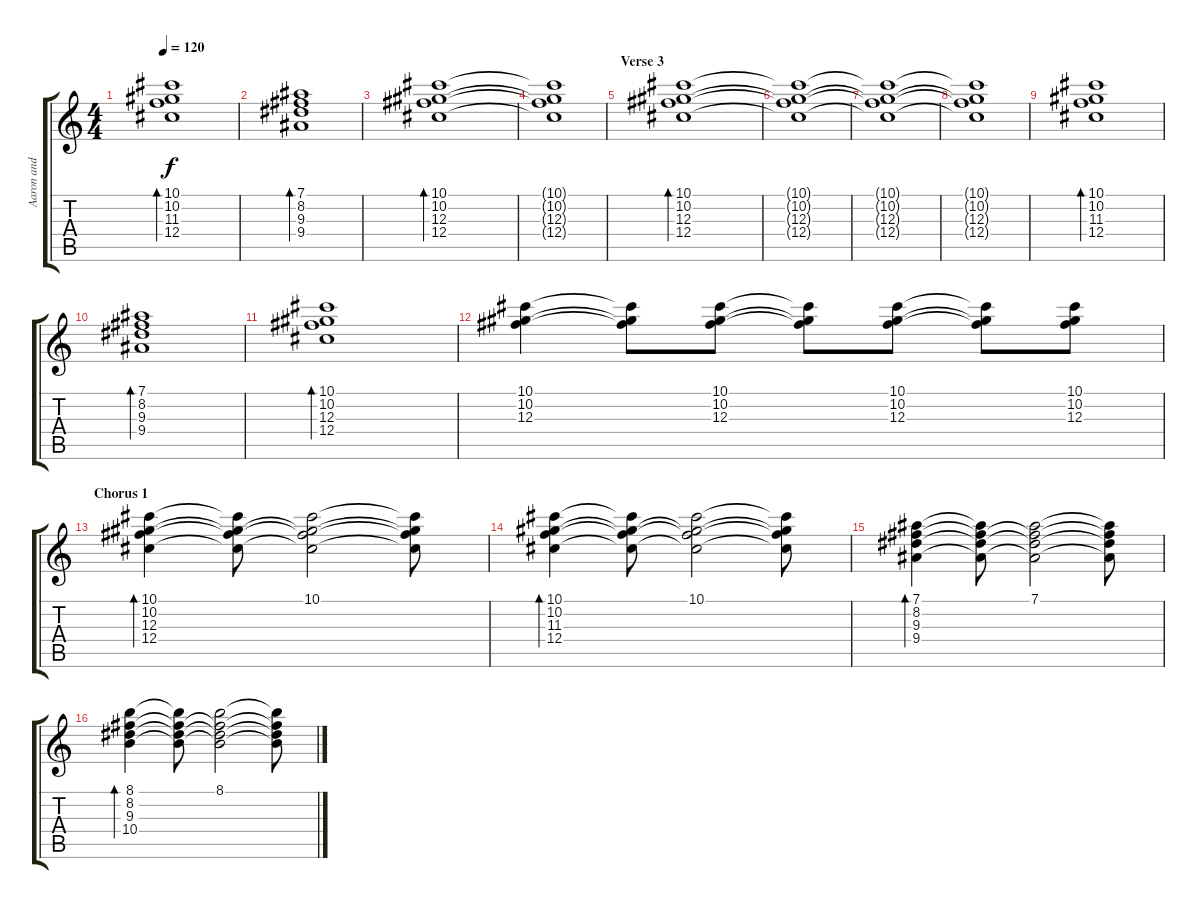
\track ("Aaron and Sean (Studio Guitar)" "Aaron and ") {instrument electricguitarclean}
\staff {score tabs}
\tuning (Eb4 Bb3 Gb3 Db3 Ab2 Eb2) {hide}
\ts (4 4)
\tempo 120
\clef g2
\ks c
(10.1 10.2 11.3 12.4).1{bd 120 dy f} |
(7.1 8.2 9.3 9.4).1{bd 120} |
(10.1 10.2 12.3 12.4).1{bd 120} |
(10.1{t} 10.2{t} 12.3{t} 12.4{t}).1 |
\section ("" "Verse 3")
(10.1 10.2 12.3 12.4).1{bd 120} |
(10.1{t} 10.2{t} 12.3{t} 12.4{t}).1 |
(10.1{t} 10.2{t} 12.3{t} 12.4{t}).1 |
(10.1{t} 10.2{t} 12.3{t} 12.4{t}).1 |
(10.1 10.2 11.3 12.4).1{bd 120} |
(7.1 8.2 9.3 9.4).1{bd 120} |
(10.1 10.2 12.3 12.4).1{bd 120} |
(10.1 10.2 12.3).4 (10.1{t} 10.2{t} 12.3{t}).8 (10.1 10.2 12.3).8 (10.1{t} 10.2{t} 12.3{t}).8 (10.1 10.2 12.3).8 (10.1{t} 10.2{t} 12.3{t}).8 (10.1 10.2 12.3).8 |
\section ("" "Chorus 1")
(10.1 10.2 12.3 12.4).4{bd 120} (10.1{t} 10.2{t} 12.3{t} 12.4{t}).8 (10.1 10.2{t} 12.3{t} 12.4{t}).2 (10.1{t} 10.2{t} 12.3{t} 12.4{t}).8 |
(10.1 10.2 11.3 12.4).4{bd 120} (10.1{t} 10.2{t} 11.3{t} 12.4{t}).8 (10.1 10.2{t} 11.3{t} 12.4{t}).2 (10.1{t} 10.2{t} 11.3{t} 12.4{t}).8 |
(7.1 8.2 9.3 9.4).4{bd 120} (7.1{t} 8.2{t} 9.3{t} 9.4{t}).8 (7.1 8.2{t} 9.3{t} 9.4{t}).2 (7.1{t} 8.2{t} 9.3{t} 9.4{t}).8 |
(8.1 8.2 9.3 10.4).4{bd 120} (8.1{t} 8.2{t} 9.3{t} 10.4{t}).8 (8.1 8.2{t} 9.3{t} 10.4{t}).2 (8.1{t} 8.2{t} 9.3{t} 10.4{t}).8
